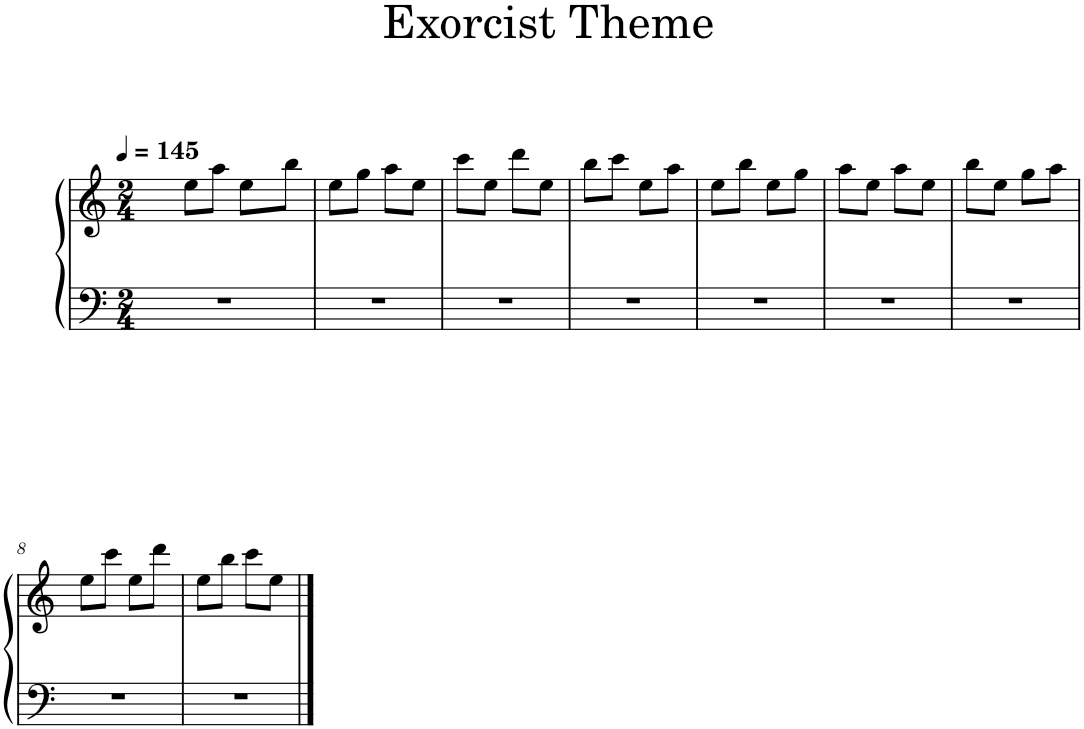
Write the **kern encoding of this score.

**kern	**kern
*part1	*part1
*staff2	*staff1
*I"Piano	*
*I'Pno.	*
*clefF4	*clefG2
*k[]	*k[]
*M2/4	*M2/4
*MM145	*MM145
=1	=1
2r	8ee\L
.	8aa\J
.	8ee\L
.	8bb\J
=2	=2
2r	8ee\L
.	8gg\J
.	8aa\L
.	8ee\J
=3	=3
2r	8ccc\L
.	8ee\J
.	8ddd\L
.	8ee\J
=4	=4
2r	8bb\L
.	8ccc\J
.	8ee\L
.	8aa\J
=5	=5
2r	8ee\L
.	8bb\J
.	8ee\L
.	8gg\J
=6	=6
2r	8aa\L
.	8ee\J
.	8aa\L
.	8ee\J
=7	=7
2r	8bb\L
.	8ee\J
.	8gg\L
.	8aa\J
!!LO:LB:g=z
=8	=8
2r	8ee\L
.	8ccc\J
.	8ee\L
.	8ddd\J
=9	=9
2r	8ee\L
.	8bb\J
.	8ccc\L
.	8ee\J
==	==
*-	*-
